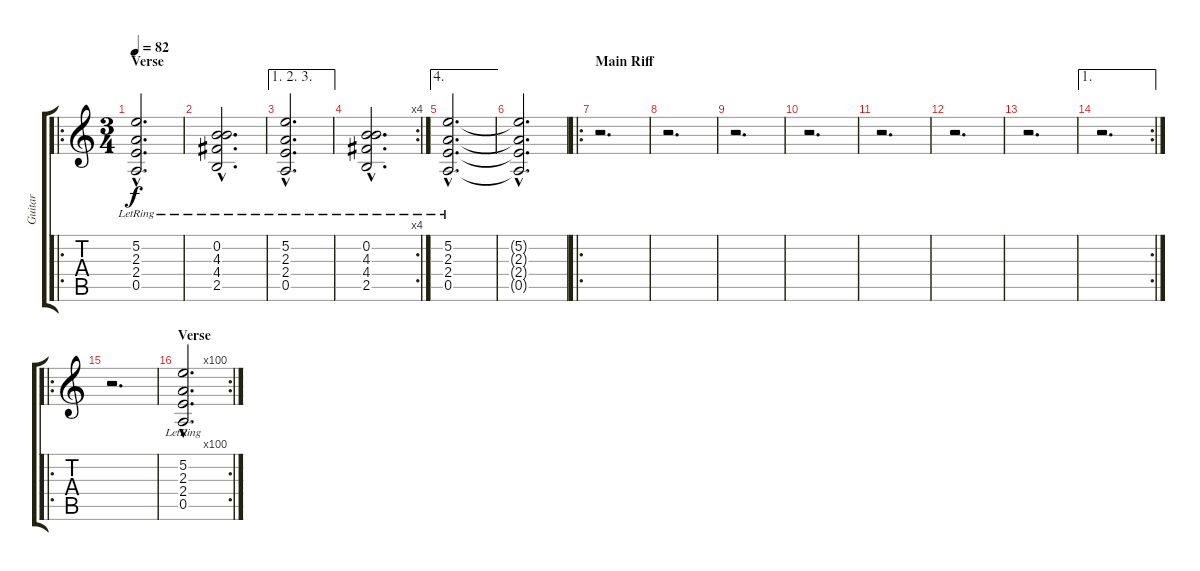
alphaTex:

\track ("Guitar" "Guitar") {instrument electricguitarclean}
\staff {score tabs}
\tuning (E4 B3 G3 D3 A2 E2) {hide}
\ro
\ts (3 4)
\section ("" "Verse")
\tempo 82
\clef g2
\ks c
(5.2{hac lr} 2.3{hac lr} 2.4{hac lr} 0.5{hac lr}).2{d dy f} |
(0.2{hac lr} 4.3{hac lr} 4.4{hac lr} 2.5{hac lr}).2{d} |
\ae (1 2 3)
(5.2{hac lr} 2.3{hac lr} 2.4{hac lr} 0.5{hac lr}).2{d} |
\rc 4
(0.2{hac lr} 4.3{hac lr} 4.4{hac lr} 2.5{hac lr}).2{d} |
\ae 4
(5.2{hac lr} 2.3{hac lr} 2.4{hac lr} 0.5{hac lr}).2{d} |
(5.2{hac t} 2.3{hac t} 2.4{hac t} 0.5{hac t}).2{d} |
\ro
\section ("" "Main Riff")
r.2{d} |
r.2{d} |
r.2{d} |
r.2{d} |
r.2{d} |
r.2{d} |
r.2{d} |
\ae 1
\rc 2
r.2{d} |
\ro
r.2{d} |
\rc 100
\section ("" "Verse")
(5.2{hac lr} 2.3{hac lr} 2.4{hac lr} 0.5{hac lr}).2{d}
